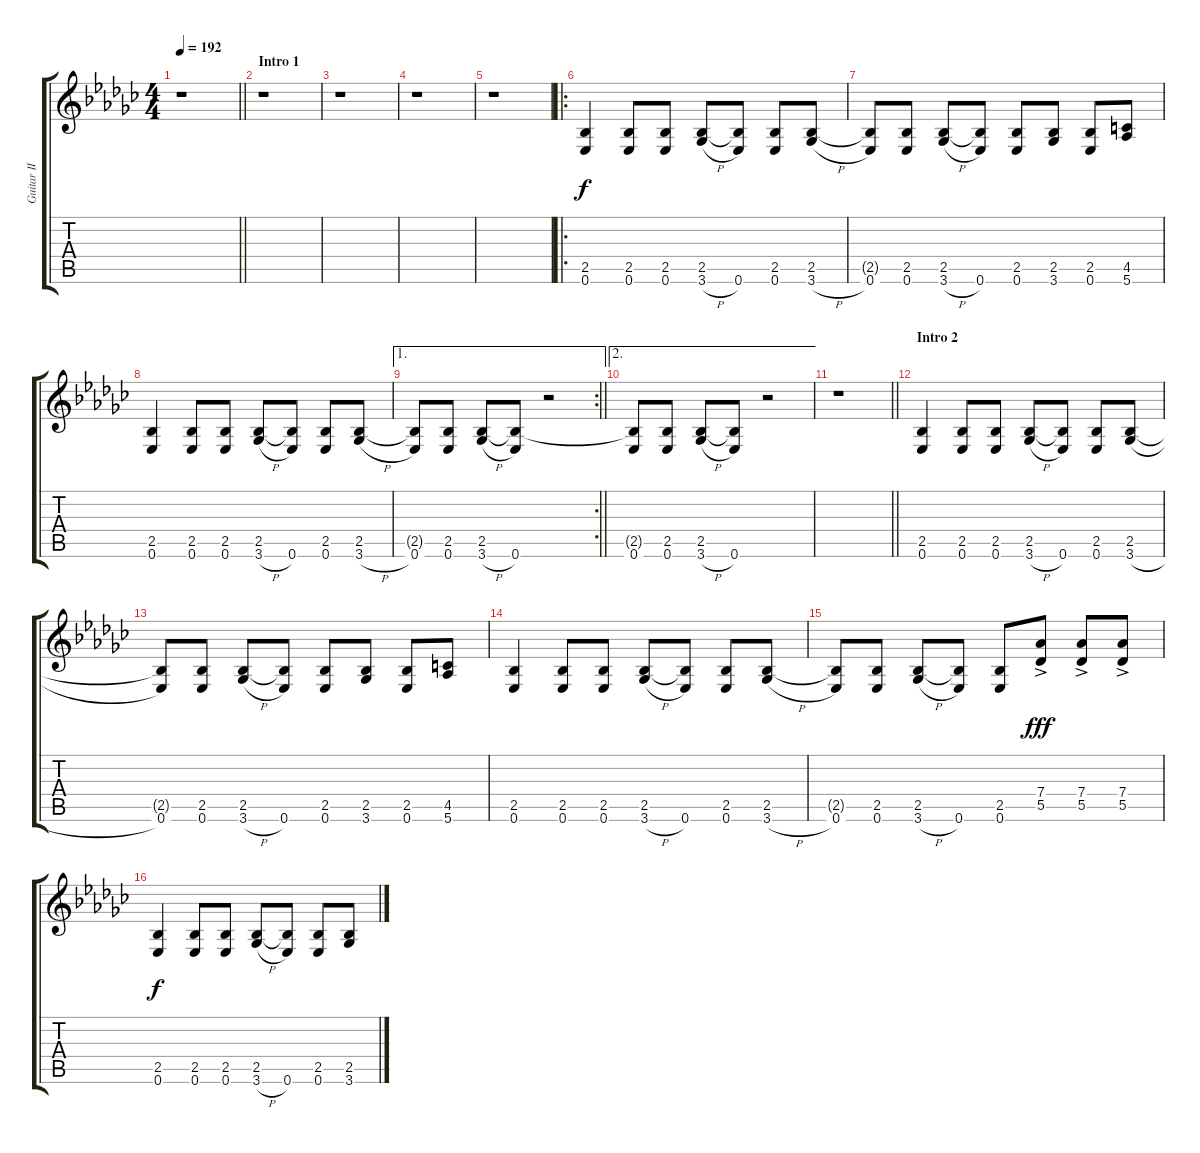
\track ("Guitar II" "Guitar II") {instrument distortionguitar}
\staff {score tabs}
\tuning (Eb4 Bb3 Gb3 Db3 Ab2 Eb2) {hide}
\ts (4 4)
\tempo 192
\clef g2
\barLineRight lightlight
\ks ebminor
r.1{dy f instrument distortionguitar} |
\section ("" "Intro 1")
r.1 |
r.1 |
r.1 |
r.1 |
\ro
(2.5 0.6).4 (2.5 0.6).8 (2.5 0.6).8 (2.5 3.6{h}).8 (2.5{t} 0.6).8 (2.5 0.6).8 (2.5 3.6{h}).8 |
(2.5{t} 0.6).8 (2.5 0.6).8 (2.5 3.6{h}).8 (2.5{t} 0.6).8 (2.5 0.6).8 (2.5 3.6).8 (2.5 0.6).8 (4.5 5.6).8 |
(2.5 0.6).4 (2.5 0.6).8 (2.5 0.6).8 (2.5 3.6{h}).8 (2.5{t} 0.6).8 (2.5 0.6).8 (2.5 3.6{h}).8 |
\ae 1
\rc 2
\barLineRight lightlight
(2.5{t} 0.6).8 (2.5 0.6).8 (2.5 3.6{h}).8 (2.5{t} 0.6).8 r.2 |
\ae 2
(2.5{t} 0.6).8 (2.5 0.6).8 (2.5 3.6{h}).8 (2.5{t} 0.6).8 r.2 |
\barLineRight lightlight
r.1 |
\section ("" "Intro 2")
(2.5 0.6).4 (2.5 0.6).8 (2.5 0.6).8 (2.5 3.6{h}).8 (2.5{t} 0.6).8 (2.5 0.6).8 (2.5 3.6{h}).8 |
(2.5{t} 0.6).8 (2.5 0.6).8 (2.5 3.6{h}).8 (2.5{t} 0.6).8 (2.5 0.6).8 (2.5 3.6).8 (2.5 0.6).8 (4.5 5.6).8 |
(2.5 0.6).4 (2.5 0.6).8 (2.5 0.6).8 (2.5 3.6{h}).8 (2.5{t} 0.6).8 (2.5 0.6).8 (2.5 3.6{h}).8 |
(2.5{t} 0.6).8 (2.5 0.6).8 (2.5 3.6{h}).8 (2.5{t} 0.6).8 (2.5 0.6).8 (7.4{ac} 5.5{ac}).8{dy fff} (7.4{ac} 5.5{ac}).8 (7.4{ac} 5.5{ac}).8 |
(2.5 0.6).4{dy f} (2.5 0.6).8 (2.5 0.6).8 (2.5 3.6{h}).8 (2.5{t} 0.6).8 (2.5 0.6).8 (2.5 3.6{h}).8
